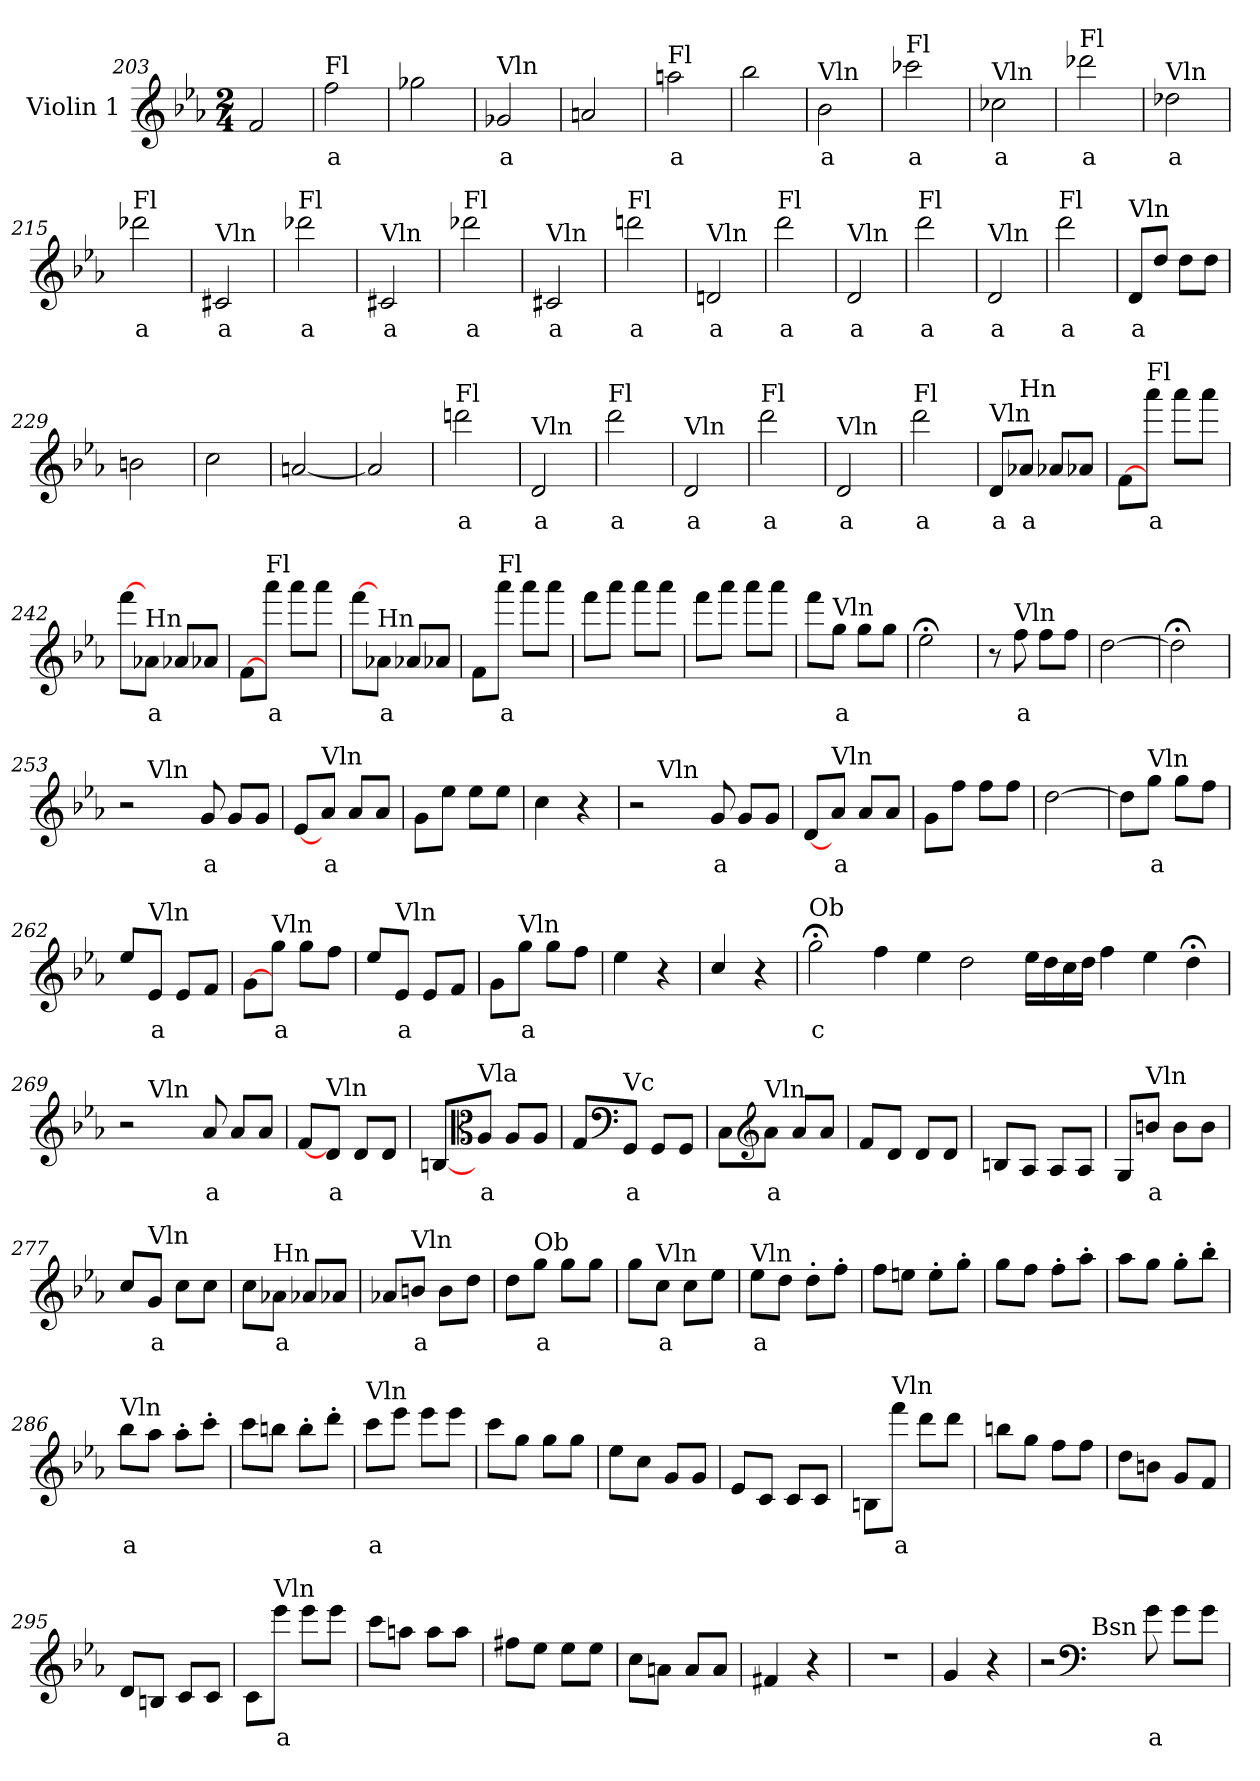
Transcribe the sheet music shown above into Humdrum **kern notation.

**kern	**text
*part1	*part1
*staff1	*staff1
*I"Violin 1	*
*I'Vln 1	*
*clefG2	*
*k[b-e-a-]	*
*M2/4	*
=203	=203
2f/	.
=204	=204
!LO:TX:a:t=Fl	!
!	!LO:LY:color=#FF0000
2ff	a
=205	=205
2gg-X	.
=206	=206
!LO:TX:a:t=Vln	!
!	!LO:LY:color=#FF0000
2g-X	a
=207	=207
2an	.
=208	=208
!LO:TX:a:t=Fl	!
!	!LO:LY:color=#FF0000
2aan	a
=209	=209
2bb-	.
=210	=210
!LO:TX:a:t=Vln	!
!	!LO:LY:color=#FF0000
2b-	a
=211	=211
!LO:TX:a:t=Fl	!
!	!LO:LY:color=#FF0000
2ccc-X	a
=212	=212
!LO:TX:a:t=Vln	!
!	!LO:LY:color=#FF0000
2cc-X	a
=213	=213
!LO:TX:a:t=Fl	!
!	!LO:LY:color=#FF0000
2ddd-X	a
=214	=214
!LO:TX:a:t=Vln	!
!	!LO:LY:color=#FF0000
2dd-X	a
=215	=215
!LO:TX:a:t=Fl	!
!	!LO:LY:color=#FF0000
2ddd-X	a
=216	=216
!LO:TX:a:t=Vln	!
!	!LO:LY:color=#FF0000
2c#X	a
=217	=217
!LO:TX:a:t=Fl	!
!	!LO:LY:color=#FF0000
2ddd-X	a
=218	=218
!LO:TX:a:t=Vln	!
!	!LO:LY:color=#FF0000
2c#X	a
=219	=219
!LO:TX:a:t=Fl	!
!	!LO:LY:color=#FF0000
2ddd-X	a
=220	=220
!LO:TX:a:t=Vln	!
!	!LO:LY:color=#FF0000
2c#X	a
=221	=221
!LO:TX:a:t=Fl	!
!	!LO:LY:color=#FF0000
2dddn	a
=222	=222
!LO:TX:a:t=Vln	!
!	!LO:LY:color=#FF0000
2dn	a
=223	=223
!LO:TX:a:t=Fl	!
!	!LO:LY:color=#FF0000
2ddd	a
=224	=224
!LO:TX:a:t=Vln	!
!	!LO:LY:color=#FF0000
2d	a
=225	=225
!LO:TX:a:t=Fl	!
!	!LO:LY:color=#FF0000
2ddd	a
=226	=226
!LO:TX:a:t=Vln	!
!	!LO:LY:color=#FF0000
2d	a
=227	=227
!LO:TX:a:t=Fl	!
!	!LO:LY:color=#FF0000
2ddd	a
=228	=228
!LO:TX:a:t=Vln	!
!	!LO:LY:color=#FF0000
8d/L	a
8dd/J	.
8dd\L	.
8dd\J	.
=229	=229
2bn	.
=230	=230
2cc	.
=231	=231
[2an	.
=232	=232
2a]	.
=233	=233
!LO:TX:a:t=Fl	!
!	!LO:LY:color=#FF0000
2dddn	a
=234	=234
!LO:TX:a:t=Vln	!
!	!LO:LY:color=#FF0000
2d	a
=235	=235
!LO:TX:a:t=Fl	!
!	!LO:LY:color=#FF0000
2ddd	a
=236	=236
!LO:TX:a:t=Vln	!
!	!LO:LY:color=#FF0000
2d	a
=237	=237
!LO:TX:a:t=Fl	!
!	!LO:LY:color=#FF0000
2ddd	a
=238	=238
!LO:TX:a:t=Vln	!
!	!LO:LY:color=#FF0000
2d	a
=239	=239
!LO:TX:a:t=Fl	!
!	!LO:LY:color=#FF0000
2ddd	a
=240	=240
!LO:TX:a:t=Vln	!
!	!LO:LY:color=#FF0000
8d/L	a
!LO:TX:a:t=Hn	!
!	!LO:LY:color=#FF0000
8a-X/J	a
8a-X/L	.
8a-X/J	.
=241	=241
[8f\L	.
!LO:TX:a:t=Fl	!
!	!LO:LY:color=#FF0000
8aaa-\J	a
8aaa-\L	.
8aaa-\J	.
=242	=242
[8fff\L	.
!LO:TX:a:t=Hn	!
!	!LO:LY:color=#FF0000
8a-X\J	a
8a-X/L	.
8a-X/J	.
=243	=243
[8f\L	.
!LO:TX:a:t=Fl	!
!	!LO:LY:color=#FF0000
8aaa-\J	a
8aaa-\L	.
8aaa-\J	.
=244	=244
[8fff\L	.
!LO:TX:a:t=Hn	!
!	!LO:LY:color=#FF0000
8a-X\J	a
8a-X/L	.
8a-X/J	.
=245	=245
8f\L	.
!LO:TX:a:t=Fl	!
!	!LO:LY:color=#FF0000
8aaa-\J	a
8aaa-\L	.
8aaa-\J	.
=246	=246
8fff\L	.
8aaa-\J	.
8aaa-\L	.
8aaa-\J	.
=247	=247
8fff\L	.
8aaa-\J	.
8aaa-\L	.
8aaa-\J	.
=248	=248
8fff\L	.
!LO:TX:a:t=Vln	!
!	!LO:LY:color=#FF0000
8gg\J	a
8gg\L	.
8gg\J	.
=249	=249
2ee-;<	.
=250	=250
8r	.
!LO:TX:a:t=Vln	!
!	!LO:LY:color=#FF0000
8ff	a
8ff\L	.
8ff\J	.
=251	=251
[2dd	.
=252	=252
2dd;<]	.
=253	=253
*^	*
2r	8ryy	.
!	!LO:TX:a:t=Vln	!
.	2.ryy	.
!	!	!LO:LY:color=#FF0000
8g	.	a
8g/L	.	.
8g/J	.	.
*v	*v	*
=254	=254
[8e-/L	.
!LO:TX:a:t=Vln	!
!	!LO:LY:color=#FF0000
8a-/J	a
8a-/L	.
8a-/J	.
=255	=255
8g\L	.
8ee-\J	.
8ee-\L	.
8ee-\J	.
=256	=256
4cc	.
4r	.
=257	=257
*^	*
2r	8ryy	.
!	!LO:TX:a:t=Vln	!
.	2.ryy	.
!	!	!LO:LY:color=#FF0000
8g	.	a
8g/L	.	.
8g/J	.	.
*v	*v	*
=258	=258
[8d/L	.
!LO:TX:a:t=Vln	!
!	!LO:LY:color=#FF0000
8a-/J	a
8a-/L	.
8a-/J	.
=259	=259
8g\L	.
8ff\J	.
8ff\L	.
8ff\J	.
=260	=260
[2dd	.
=261	=261
8dd\L]	.
!LO:TX:a:t=Vln	!
!	!LO:LY:color=#FF0000
8gg\J	a
8gg\L	.
8ff\J	.
=262	=262
8ee-/L	.
!LO:TX:a:t=Vln	!
!	!LO:LY:color=#FF0000
8e-/J	a
8e-/L	.
8f/J	.
=263	=263
[8g\L	.
!LO:TX:a:t=Vln	!
!	!LO:LY:color=#FF0000
8gg\J	a
8gg\L	.
8ff\J	.
=264	=264
8ee-/L	.
!LO:TX:a:t=Vln	!
!	!LO:LY:color=#FF0000
8e-/J	a
8e-/L	.
8f/J	.
=265	=265
8g\L	.
!LO:TX:a:t=Vln	!
!	!LO:LY:color=#FF0000
8gg\J	a
8gg\L	.
8ff\J	.
=266	=266
4ee-	.
4r	.
=267	=267
4cc/	.
4r	.
=268	=268
!LO:TX:a:t=Ob	!
!	!LO:LY:color=#FF0000
2gg;<	c
4ff!	.
4ee-!	.
2dd!	.
16ee-!\LL	.
16dd!\	.
16cc!\	.
16dd!\JJ	.
4ff!	.
4ee-!	.
4dd;<!	.
=269	=269
*^	*
2r	8ryy	.
!	!LO:TX:a:t=Vln	!
.	2.ryy	.
!	!	!LO:LY:color=#FF0000
8a-	.	a
8a-/L	.	.
8a-/J	.	.
*v	*v	*
=270	=270
[8f/L	.
!LO:TX:a:t=Vln	!
!	!LO:LY:color=#FF0000
8d/J	a
8d/L	.
8d/J	.
=271	=271
[8Bn/L	.
*clefC3	*
!LO:TX:a:t=Vla	!
!	!LO:LY:color=#FF0000
8A-/J	a
8A-/L	.
8A-/J	.
=272	=272
8G/L	.
*clefF4	*
!LO:TX:a:t=Vc	!
!	!LO:LY:color=#FF0000
8GG/J	a
8GG/L	.
8GG/J	.
=273	=273
8C\L	.
*clefG2	*
!LO:TX:a:t=Vln	!
!	!LO:LY:color=#FF0000
8a-\J	a
8a-/L	.
8a-/J	.
=274	=274
8f/L	.
8d/J	.
8d/L	.
8d/J	.
=275	=275
8Bn/L	.
8A-/J	.
8A-/L	.
8A-/J	.
=276	=276
8G/L	.
!LO:TX:a:t=Vln	!
!	!LO:LY:color=#FF0000
8bn/J	a
8b\L	.
8b\J	.
=277	=277
8cc/L	.
!LO:TX:a:t=Vln	!
!	!LO:LY:color=#FF0000
8g/J	a
8cc\L	.
8cc\J	.
=278	=278
8cc\L	.
!LO:TX:a:t=Hn	!
!	!LO:LY:color=#FF0000
8a-X\J	a
8a-X/L	.
8a-X/J	.
=279	=279
8a-X/L	.
!LO:TX:a:t=Vln	!
!	!LO:LY:color=#FF0000
8b/J	a
8b\L	.
8dd\J	.
=280	=280
8dd\L	.
!LO:TX:a:t=Ob	!
!	!LO:LY:color=#FF0000
8gg\J	a
8gg\L	.
8gg\J	.
=281	=281
8gg\L	.
!LO:TX:a:t=Vln	!
!	!LO:LY:color=#FF0000
8cc\J	a
8cc\L	.
8ee-\J	.
=282	=282
!LO:TX:a:t=Vln	!
!	!LO:LY:color=#FF0000
8ee-\L	a
8dd\J	.
8dd'\L	.
8ff'\J	.
=283	=283
8ff\L	.
8een\J	.
8ee'\L	.
8gg'\J	.
=284	=284
8gg\L	.
8ff\J	.
8ff'\L	.
8aa-'\J	.
=285	=285
8aa-\L	.
8gg\J	.
8gg'\L	.
8bb-'\J	.
=286	=286
!LO:TX:a:t=Vln	!
!	!LO:LY:color=#FF0000
8bb-\L	a
8aa-\J	.
8aa-'\L	.
8ccc'\J	.
=287	=287
8ccc\L	.
8bbn\J	.
8bb'\L	.
8ddd'\J	.
=288	=288
!LO:TX:a:t=Vln	!
!	!LO:LY:color=#FF0000
8ccc\L	a
8eee-\J	.
8eee-\L	.
8eee-\J	.
=289	=289
8ccc\L	.
8gg\J	.
8gg\L	.
8gg\J	.
=290	=290
8ee-\L	.
8cc\J	.
8g/L	.
8g/J	.
=291	=291
8e-/L	.
8c/J	.
8c/L	.
8c/J	.
=292	=292
8Bn\L	.
!LO:TX:a:t=Vln	!
!	!LO:LY:color=#FF0000
8fff\J	a
8ddd\L	.
8ddd\J	.
=293	=293
8bbn\L	.
8gg\J	.
8ff\L	.
8ff\J	.
=294	=294
8dd\L	.
8bn\J	.
8g/L	.
8f/J	.
=295	=295
8d/L	.
8Bn/J	.
8c/L	.
8c/J	.
=296	=296
8c\L	.
!LO:TX:a:t=Vln	!
!	!LO:LY:color=#FF0000
8eee-\J	a
8eee-\L	.
8eee-\J	.
=297	=297
8ccc\L	.
8aan\J	.
8aa\L	.
8aa\J	.
=298	=298
8ff#X\L	.
8ee-\J	.
8ee-\L	.
8ee-\J	.
=299	=299
8cc\L	.
8an\J	.
8a/L	.
8a/J	.
=300	=300
4f#X	.
4r	.
=301	=301
2r	.
=302	=302
4g/	.
4r	.
=303	=303
*^	*
2r	8ryy	.
*clefF4	*	*
!	!LO:TX:a:t=Bsn	!
.	2.ryy	.
!	!	!LO:LY:color=#FF0000
8g	.	a
8g\L	.	.
8g\J	.	.
*v	*v	*
=	=
*-	*-
